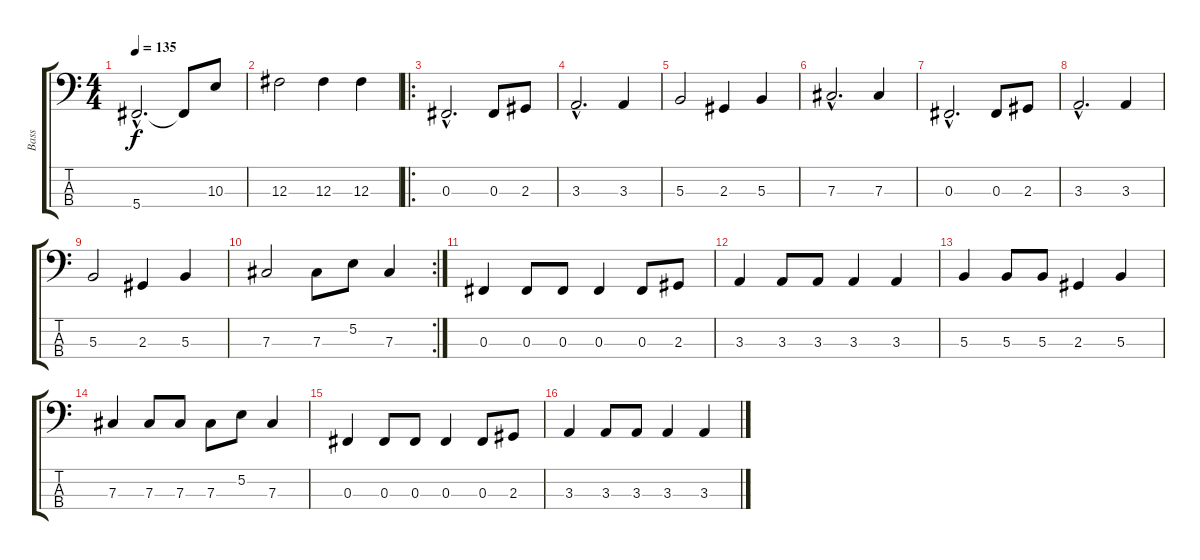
\track ("Bass" "Bass") {instrument electricbassfinger}
\staff {score tabs}
\tuning (E2 B1 Gb1 Db1) {hide}
\ts (4 4)
\tempo 135
\clef f4
\ks c
5.4{hac}.2{d dy f} 5.4{t}.8 10.3.8 |
12.3.2 12.3.4 12.3.4 |
\ro
0.3{hac}.2{d} 0.3.8 2.3.8 |
3.3{hac}.2{d} 3.3.4 |
5.3.2 2.3.4 5.3.4 |
7.3{hac}.2{d} 7.3.4 |
0.3{hac}.2{d} 0.3.8 2.3.8 |
3.3{hac}.2{d} 3.3.4 |
5.3.2 2.3.4 5.3.4 |
\rc 2
7.3.2 7.3.8 5.2.8 7.3.4 |
0.3.4 0.3.8 0.3.8 0.3.4 0.3.8 2.3.8 |
3.3.4 3.3.8 3.3.8 3.3.4 3.3.4 |
5.3.4 5.3.8 5.3.8 2.3.4 5.3.4 |
7.3.4 7.3.8 7.3.8 7.3.8 5.2.8 7.3.4 |
0.3.4 0.3.8 0.3.8 0.3.4 0.3.8 2.3.8 |
3.3.4 3.3.8 3.3.8 3.3.4 3.3.4
